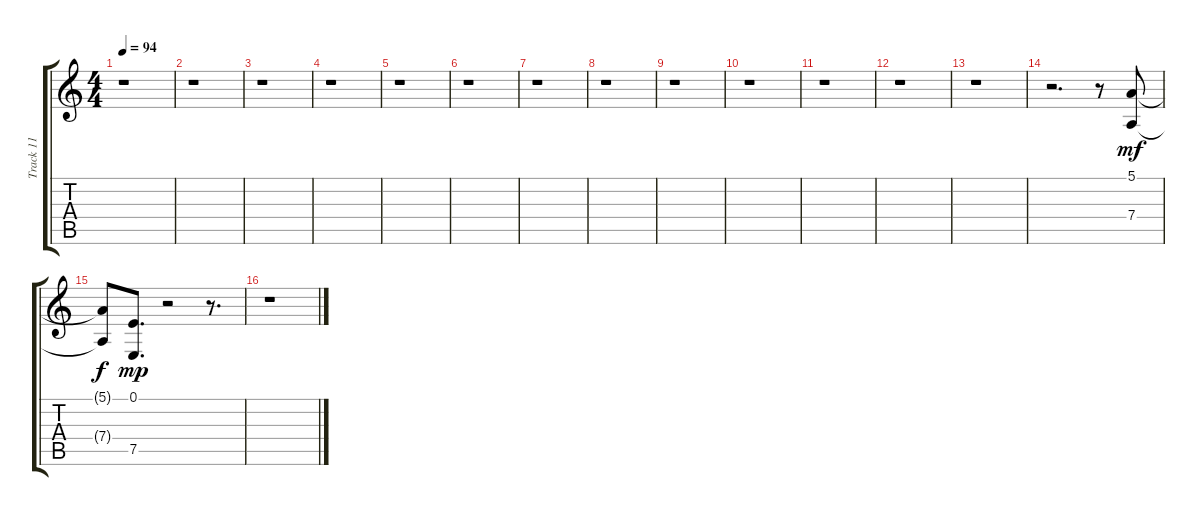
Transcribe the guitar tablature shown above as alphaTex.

\track ("Track 11" "Track 11") {instrument breathnoise}
\staff {score tabs}
\tuning (E4 B3 G3 D3 A2 E2) {hide}
\ts (4 4)
\tempo 94
\clef g2
\ks c
r.1{dy mp} |
r.1 |
r.1 |
r.1 |
r.1 |
r.1 |
r.1 |
r.1 |
r.1 |
r.1 |
r.1 |
r.1 |
r.1 |
r.2{d} r.8 (5.1 7.4).8{dy mf} |
(5.1{t} 7.4{t}).8{dy f} (0.1 7.5).8{d dy mp} r.2 r.8{d} |
r.1
